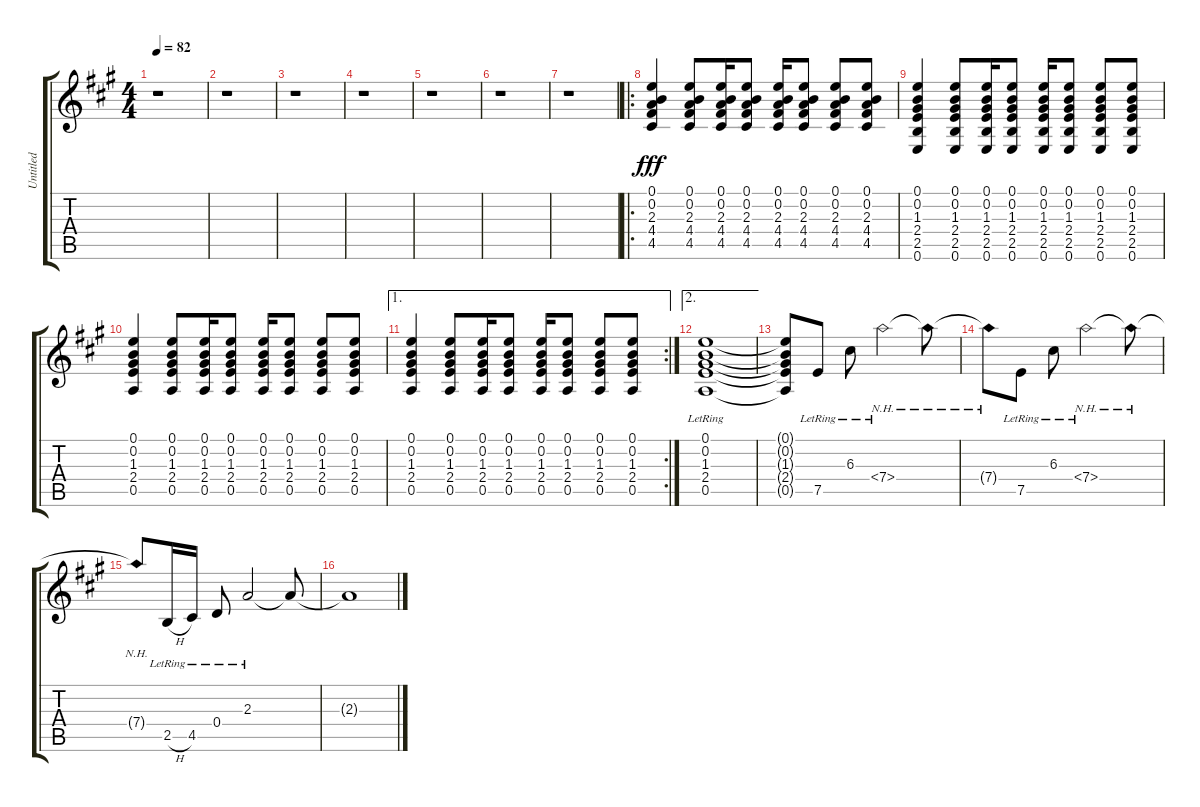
\track ("Untitled" "Untitled") {instrument electricguitarjazz}
\staff {score tabs}
\tuning (E4 B3 G3 D3 A2 E2) {hide}
\ts (4 4)
\tempo 82
\clef g2
\ks a
r.1{dy fff} |
r.1 |
r.1 |
r.1 |
r.1 |
r.1 |
r.1 |
\ro
(0.1 0.2 2.3 4.4 4.5).4 (0.1 0.2 2.3 4.4 4.5).8 (0.1 0.2 2.3 4.4 4.5).16 (0.1 0.2 2.3 4.4 4.5).8 (0.1 0.2 2.3 4.4 4.5).16 (0.1 0.2 2.3 4.4 4.5).8 (0.1 0.2 2.3 4.4 4.5).8 (0.1 0.2 2.3 4.4 4.5).8 |
(0.1 0.2 1.3 2.4 2.5 0.6).4 (0.1 0.2 1.3 2.4 2.5 0.6).8 (0.1 0.2 1.3 2.4 2.5 0.6).16 (0.1 0.2 1.3 2.4 2.5 0.6).8 (0.1 0.2 1.3 2.4 2.5 0.6).16 (0.1 0.2 1.3 2.4 2.5 0.6).8 (0.1 0.2 1.3 2.4 2.5 0.6).8 (0.1 0.2 1.3 2.4 2.5 0.6).8 |
(0.1 0.2 1.3 2.4 0.5).4 (0.1 0.2 1.3 2.4 0.5).8 (0.1 0.2 1.3 2.4 0.5).16 (0.1 0.2 1.3 2.4 0.5).8 (0.1 0.2 1.3 2.4 0.5).16 (0.1 0.2 1.3 2.4 0.5).8 (0.1 0.2 1.3 2.4 0.5).8 (0.1 0.2 1.3 2.4 0.5).8 |
\ae 1
\rc 2
(0.1 0.2 1.3 2.4 0.5).4 (0.1 0.2 1.3 2.4 0.5).8 (0.1 0.2 1.3 2.4 0.5).16 (0.1 0.2 1.3 2.4 0.5).8 (0.1 0.2 1.3 2.4 0.5).16 (0.1 0.2 1.3 2.4 0.5).8 (0.1 0.2 1.3 2.4 0.5).8 (0.1 0.2 1.3 2.4 0.5).8 |
\ae 2
(0.1{lr} 0.2{lr} 1.3{lr} 2.4{lr} 0.5{lr}).1 |
(0.1{t} 0.2{t} 1.3{t} 2.4{t} 0.5{t}).8 7.5{lr}.8 6.3{lr}.8 7.4{nh lr}.2 7.4{nh t}.8 |
7.4{nh t}.8 7.5{lr}.8 6.3{lr}.8 7.4{nh lr}.2 7.4{nh t}.8 |
7.4{nh t}.8 2.5{h lr}.16 4.5{lr}.16 0.4{lr}.8 2.3{lr}.2 2.3{t}.8 |
2.3{t}.1
